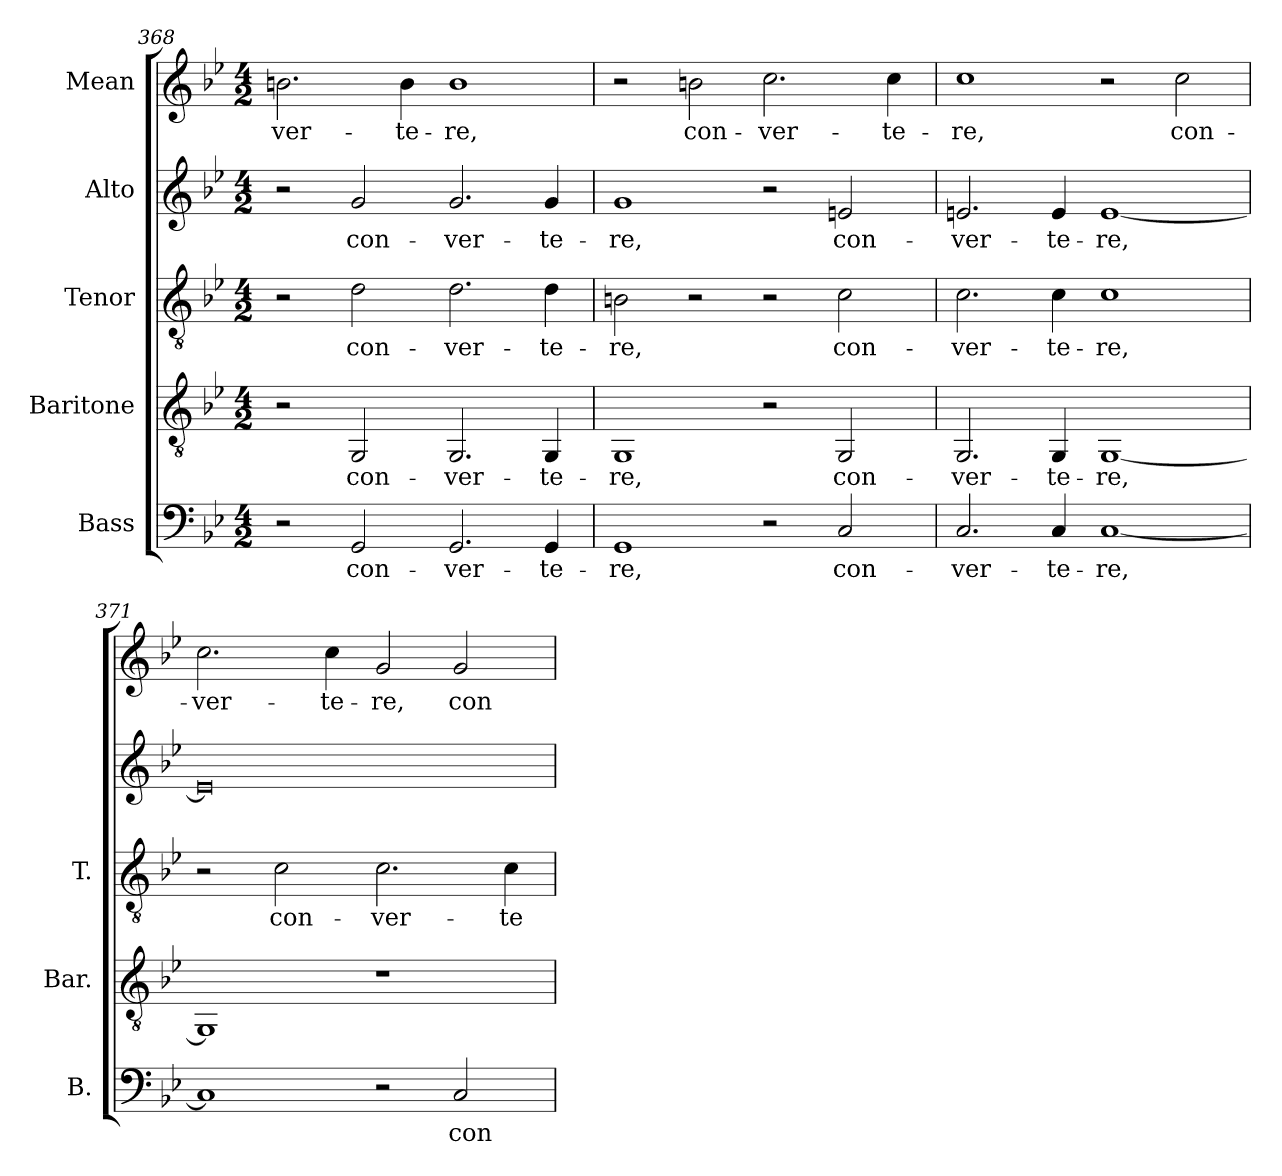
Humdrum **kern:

**kern	**text	**kern	**text	**kern	**text	**kern	**text	**kern	**text
*part5	*part5	*part4	*part4	*part3	*part3	*part2	*part2	*part1	*part1
*staff5	*staff5	*staff4	*staff4	*staff3	*staff3	*staff2	*staff2	*staff1	*staff1
*I"Bass	*	*I"Baritone	*	*I"Tenor	*	*I"Alto	*	*I"Mean	*
*I'B.	*	*I'Bar.	*	*I'T.	*	*	*	*	*
*clefF4	*	*clefGv2	*	*clefGv2	*	*clefG2	*	*clefG2	*
*	*	*	*	*ITrd7c12	*	*	*	*	*
*k[b-e-]	*	*k[b-e-]	*	*k[b-e-]	*	*k[b-e-]	*	*k[b-e-]	*
*B-:	*	*B-:	*	*B-:	*	*B-:	*	*B-:	*
*M4/2	*	*M4/2	*	*M4/2	*	*M4/2	*	*M4/2	*
=368	=368	=368	=368	=368	=368	=368	=368	=368	=368
!	!	!	!	!	!	!	!	!	!LO:LY:b:color=#000000
2r	.	2r	.	2r	.	2r	.	2.bni\	-ver-
!	!LO:LY:b:color=#000000	!	!	!	!	!	!	!	!
!	!	!	!LO:LY:b:color=#000000	!	!	!	!	!	!
!	!	!	!	!	!LO:LY:b:color=#000000	!	!	!	!
!	!	!	!	!	!	!	!LO:LY:b:color=#000000	!	!
2GGi/	con-	2GGi/	con-	2Di\	con-	2gi/	con-	.	.
!	!	!	!	!	!	!	!	!	!LO:LY:b:color=#000000
.	.	.	.	.	.	.	.	4bi\	-te-
!	!LO:LY:b:color=#000000	!	!	!	!	!	!	!	!
!	!	!	!LO:LY:b:color=#000000	!	!	!	!	!	!
!	!	!	!	!	!LO:LY:b:color=#000000	!	!	!	!
!	!	!	!	!	!	!	!LO:LY:b:color=#000000	!	!
!	!	!	!	!	!	!	!	!	!LO:LY:b:color=#000000
2.GGi/	-ver-	2.GGi/	-ver-	2.Di\	-ver-	2.gi/	-ver-	1bi	-re,
!	!LO:LY:b:color=#000000	!	!	!	!	!	!	!	!
!	!	!	!LO:LY:b:color=#000000	!	!	!	!	!	!
!	!	!	!	!	!LO:LY:b:color=#000000	!	!	!	!
!	!	!	!	!	!	!	!LO:LY:b:color=#000000	!	!
4GGi/	-te-	4GGi/	-te-	4Di\	-te-	4gi/	-te-	.	.
=369	=369	=369	=369	=369	=369	=369	=369	=369	=369
!	!LO:LY:b:color=#000000	!	!	!	!	!	!	!	!
!	!	!	!LO:LY:b:color=#000000	!	!	!	!	!	!
!	!	!	!	!	!LO:LY:b:color=#000000	!	!	!	!
!	!	!	!	!	!	!	!LO:LY:b:color=#000000	!	!
1GGi	-re,	1GGi	-re,	2BBni\	-re,	1gi	-re,	2r	.
!	!	!	!	!	!	!	!	!	!LO:LY:b:color=#000000
.	.	.	.	2r	.	.	.	2bi\	con-
!	!	!	!	!	!	!	!	!	!LO:LY:b:color=#000000
2r	.	2r	.	2r	.	2r	.	2.cci\	-ver-
!	!LO:LY:b:color=#000000	!	!	!	!	!	!	!	!
!	!	!	!LO:LY:b:color=#000000	!	!	!	!	!	!
!	!	!	!	!	!LO:LY:b:color=#000000	!	!	!	!
!	!	!	!	!	!	!	!LO:LY:b:color=#000000	!	!
2Ci/	con-	2GGi/	con-	2Ci\	con-	2eni/	con-	.	.
!	!	!	!	!	!	!	!	!	!LO:LY:b:color=#000000
.	.	.	.	.	.	.	.	4cci\	-te-
=370	=370	=370	=370	=370	=370	=370	=370	=370	=370
!	!LO:LY:b:color=#000000	!	!	!	!	!	!	!	!
!	!	!	!LO:LY:b:color=#000000	!	!	!	!	!	!
!	!	!	!	!	!LO:LY:b:color=#000000	!	!	!	!
!	!	!	!	!	!	!	!LO:LY:b:color=#000000	!	!
!	!	!	!	!	!	!	!	!	!LO:LY:b:color=#000000
2.Ci/	-ver-	2.GGi/	-ver-	2.Ci\	-ver-	2.eni/	-ver-	1cci	-re,
!	!LO:LY:b:color=#000000	!	!	!	!	!	!	!	!
!	!	!	!LO:LY:b:color=#000000	!	!	!	!	!	!
!	!	!	!	!	!LO:LY:b:color=#000000	!	!	!	!
!	!	!	!	!	!	!	!LO:LY:b:color=#000000	!	!
4Ci/	-te-	4GGi/	-te-	4Ci\	-te-	4ei/	-te-	.	.
!	!LO:LY:b:color=#000000	!	!	!	!	!	!	!	!
!	!	!	!LO:LY:b:color=#000000	!	!	!	!	!	!
!	!	!	!	!	!LO:LY:b:color=#000000	!	!	!	!
!	!	!	!	!	!	!	!LO:LY:b:color=#000000	!	!
[1Ci	-re,	[1GGi	-re,	1Ci	-re,	[1ei	-re,	2r	.
!	!	!	!	!	!	!	!	!	!LO:LY:b:color=#000000
.	.	.	.	.	.	.	.	2cci\	con-
!!LO:LB:g=z
=371	=371	=371	=371	=371	=371	=371	=371	=371	=371
!	!	!	!	!	!	!	!	!	!LO:LY:b:color=#000000
1Ci]	.	1GGi]	.	2r	.	0ei]	.	2.cci\	-ver-
!	!	!	!	!	!LO:LY:b:color=#000000	!	!	!	!
.	.	.	.	2Ci\	con-	.	.	.	.
!	!	!	!	!	!	!	!	!	!LO:LY:b:color=#000000
.	.	.	.	.	.	.	.	4cci\	-te-
!	!	!	!	!	!LO:LY:b:color=#000000	!	!	!	!
!	!	!	!	!	!	!	!	!	!LO:LY:b:color=#000000
2r	.	1r	.	2.Ci\	-ver-	.	.	2gi/	-re,
!	!LO:LY:b:color=#000000	!	!	!	!	!	!	!	!
!	!	!	!	!	!	!	!	!	!LO:LY:b:color=#000000
2Ci/	con-	.	.	.	.	.	.	2gi/	con-
!	!	!	!	!	!LO:LY:b:color=#000000	!	!	!	!
.	.	.	.	4Ci\	-te-	.	.	.	.
=	=	=	=	=	=	=	=	=	=
*-	*-	*-	*-	*-	*-	*-	*-	*-	*-
